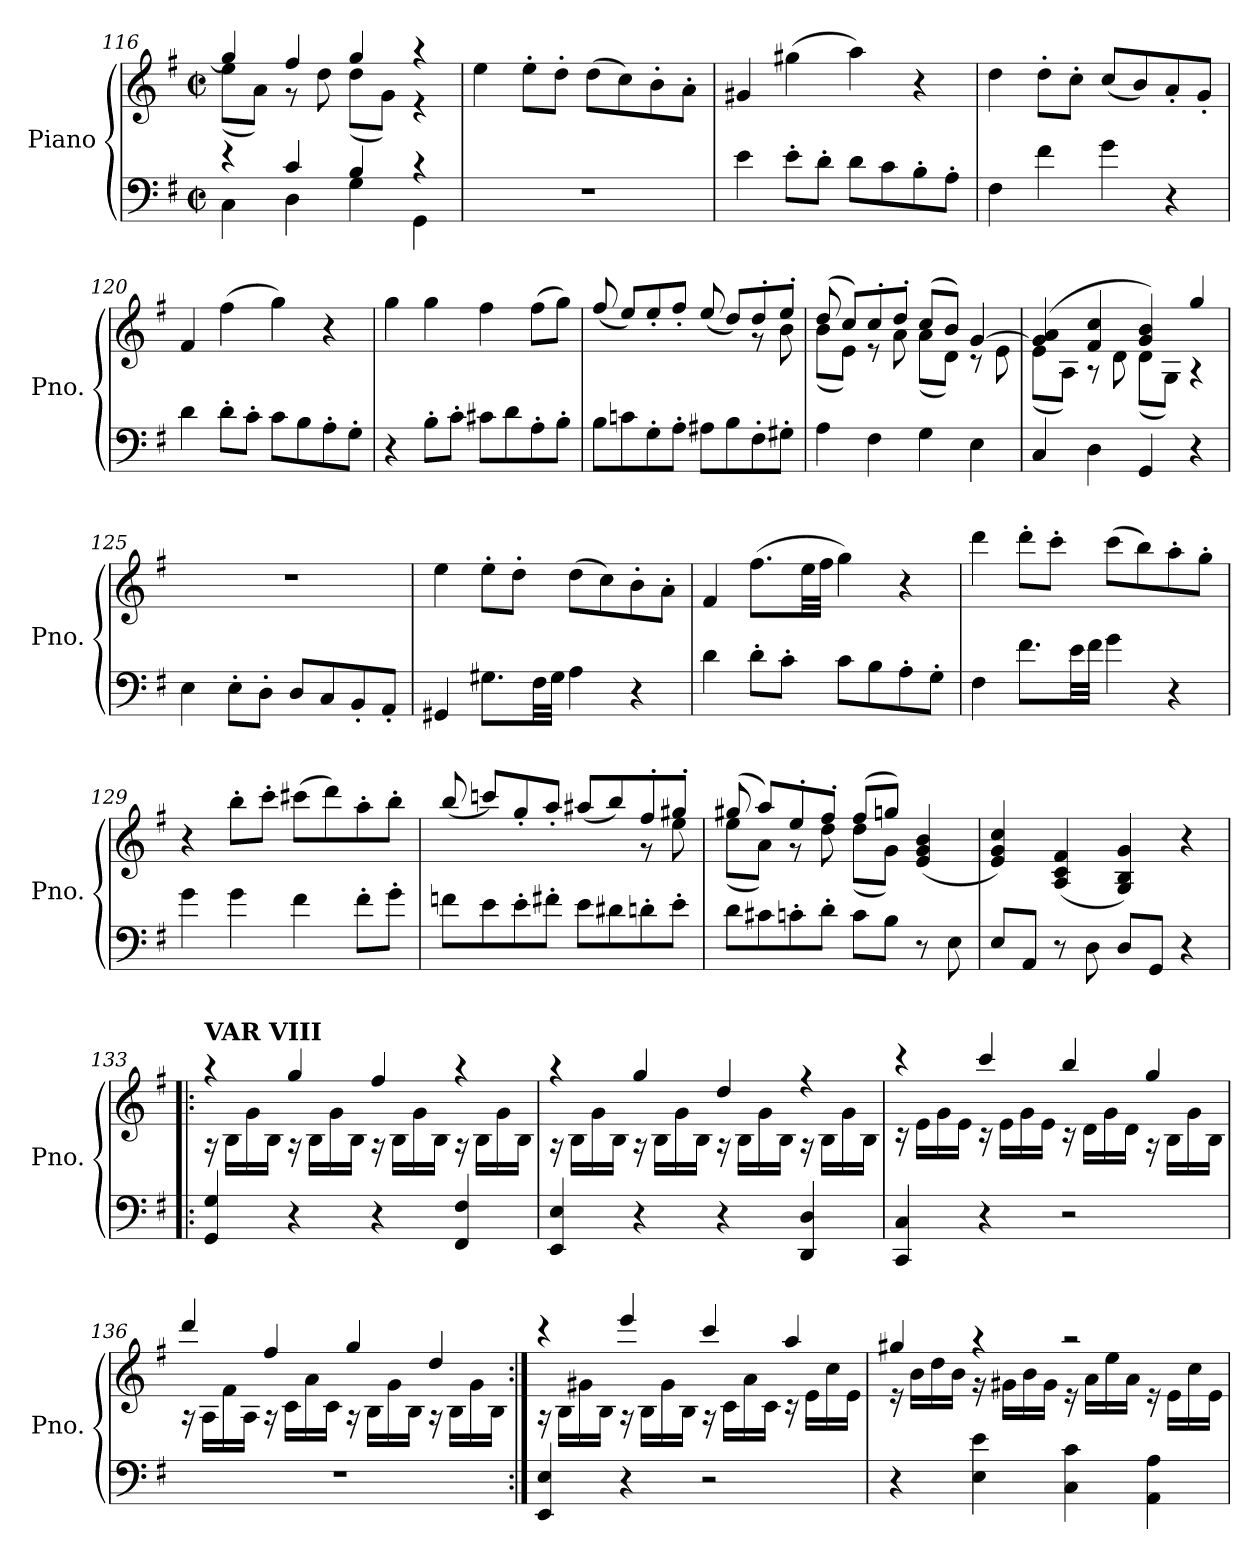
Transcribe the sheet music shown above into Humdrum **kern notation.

**kern	**kern
*part1	*part1
*staff2	*staff1
*I"Piano	*
*I'Pno.	*
*clefF4	*clefG2
*k[f#]	*k[f#]
*G:	*G:
*M2/2	*M2/2
*met(c|)	*met(c|)
=116	=116
*^	*^
4r	4C\	4gg/]	(<8ee\L
.	.	.	8a\J)
4c/	4D\	4ff#/	8r
.	.	.	8dd\
4B/	4G\	4gg/	(<8dd\L
.	.	.	8g\J)
4r	4GG\	4r	4r
*v	*v	*	*
*	*v	*v
!!LO:LB:g=z
=117	=117
1r	4ee\
.	8ee'\L
.	8dd'\J
.	(>8dd\L
.	8cc\)
.	8b'\
.	8a'\J
=118	=118
4e\	4g#X/
8e'\L	(>4gg#X\
8d'\J	.
8d\L	4aa\)
8c\	.
8B'\	4r
8A'\J	.
=119	=119
4F#\	4dd\
4f#\	8dd'\L
.	8cc'\J
4g\	(<8cc/L
.	8b/)
4r	8a'/
.	8g'/J
=120	=120
4d\	4f#/
8d'\L	(>4ff#\
8c'\J	.
8c\L	4gg\)
8B\	.
8A'\	4r
8G'\J	.
=121	=121
4r	4gg\
8B'\L	4gg\
8c'\J	.
8c#X\L	4ff#\
8d\	.
8A'\	(>8ff#\L
8B'\J	8gg\J)
!!LO:PB:g=z
=122	=122
*	*^
8B\L	(>8ff#/	2ryy
8cn\	8ee/L)	.
8G'\	8ee'/	.
8A'\J	8ff#'/J	.
8A#X\L	(>8ee/	4ryy
8B\	8dd/L)	.
8F#'\	8dd'/	8r
8G#X'\J	8ee'/J	8b\
=123	=123	=123
4A\	(>8dd/	(<8b\L
.	8cc/L)	8e\J)
4F#\	8cc'/	8r
.	8dd'/J	8a\
4G\	(>8cc/L	(<8a\L
.	8b/J)	8d\J)
4E\	[4g/	8r
.	.	8e\
=124	=124	=124
4C/	(>4g/] 4a/	(<8e\L
.	.	8A\J)
4D\	4f#/ 4cc/	8r
.	.	8d\
4GG/	4g/ 4b/)	(<8d\L
.	.	8G\J)
4r	4gg/	4r
*	*v	*v
=125	=125
4E\	1r
8E'\L	.
8D'\J	.
8D/L	.
8C/	.
8BB'/	.
8AA'/J	.
=126	=126
4GG#X/	4ee\
8.G#X\L	8ee'\L
.	8dd'\J
32F#\LL	.
32G#\JJJ	.
4A\	(>8dd\L
.	8cc\)
4r	8b'\
.	8a'\J
!!LO:LB:g=z
=127	=127
4d\	4f#/
8d'\L	(>8.ff#\L
8c'\J	.
.	32ee\LL
.	32ff#\JJJ
8c\L	4gg\)
8B\	.
8A'\	4r
8G'\J	.
=128	=128
4F#\	4ddd\
8.f#\L	8ddd'\L
.	8ccc'\J
32e\LL	.
32f#\JJJ	.
4g\	(>8ccc\L
.	8bb\)
4r	8aa'\
.	8gg'\J
=129	=129
4g\	4r
4g\	8bb'\L
.	8ccc'\J
4f#\	(>8ccc#X\L
.	8ddd\)
8f#'\L	8aa'\
8g'\J	8bb'\J
!!LO:LB:g=z
=130	=130
*	*^
8fn\L	(>8bb/	4ryy
8e\	8cccn/L)	.
8e'\	8gg'/	2ryy
8f#X'\J	8aa'/J	.
8e\L	(>8aa#X/L	.
8d#X\	8bb/)	.
8dn'\	8ff#'/	8r
8e'\J	8gg#X'/J	8ee\
=131	=131	=131
8d\L	(>8gg#X/	(<8ee\L
8c#X\	8aa/L)	8a\J)
8cn'\	8ee'/	8r
8d'\J	8ff#'/J	8dd\
8c\L	(>8ff#/L	(<8dd\L
8B\J	8ggn/J)	8g\J)
8r	(>4e/ 4g/ 4b/	4ryy
8E\	.	.
*	*v	*v
=132	=132
8E/L	4e/ 4g/ 4cc/)
8AA/J	.
8r	(<4A/ 4c/ 4f#/
8D\	.
8D/L	4G/ 4B/ 4g/)
8GG/J	.
4r	4r
!!LO:LB:g=z
=133!|:	=133!|:
*	*^
!	!LO:TX:a:B:t=VAR VIII	!
4GG/ 4G/	4r	16r
.	.	16B\LL
.	.	16g\
.	.	16B\JJ
4r	4gg/	16r
.	.	16B\LL
.	.	16g\
.	.	16B\JJ
4r	4ff#/	16r
.	.	16B\LL
.	.	16g\
.	.	16B\JJ
4FF#/ 4F#/	4r	16r
.	.	16B\LL
.	.	16g\
.	.	16B\JJ
=134	=134	=134
4EE/ 4E/	4r	16r
.	.	16B\LL
.	.	16g\
.	.	16B\JJ
4r	4gg/	16r
.	.	16B\LL
.	.	16g\
.	.	16B\JJ
4r	4dd/	16r
.	.	16B\LL
.	.	16g\
.	.	16B\JJ
4DD/ 4D/	4r	16r
.	.	16B\LL
.	.	16g\
.	.	16B\JJ
!!LO:LB:g=z	!!
=135	=135	=135
4CC/ 4C/	4r	16r
.	.	16e\LL
.	.	16g\
.	.	16e\JJ
4r	4ccc/	16r
.	.	16e\LL
.	.	16g\
.	.	16e\JJ
2r	4bb/	16r
.	.	16d\LL
.	.	16g\
.	.	16d\JJ
.	4gg/	16r
.	.	16B\LL
.	.	16g\
.	.	16B\JJ
=136	=136	=136
1r	4ddd/	16r
.	.	16A\LL
.	.	16f#\
.	.	16A\JJ
.	4ff#/	16r
.	.	16c\LL
.	.	16a\
.	.	16c\JJ
.	4gg/	16r
.	.	16B\LL
.	.	16g\
.	.	16B\JJ
.	4dd/	16r
.	.	16B\LL
.	.	16g\
.	.	16B\JJ
!!LO:LB:g=z	!!
=137:|!	=137:|!	=137:|!
4EE/ 4E/	4r	16r
.	.	16B\LL
.	.	16g#X\
.	.	16B\JJ
4r	4eee/	16r
.	.	16B\LL
.	.	16g#\
.	.	16B\JJ
2r	4ccc/	16r
.	.	16c\LL
.	.	16a\
.	.	16c\JJ
.	4aa/	16r
.	.	16e\LL
.	.	16cc\
.	.	16e\JJ
=138	=138	=138
4r	4gg#X/	16r
.	.	16b\LL
.	.	16dd\
.	.	16b\JJ
4E\ 4e\	4r	16r
.	.	16g#X\LL
.	.	16b\
.	.	16g#\JJ
4C\ 4c\	2r	16r
.	.	16a\LL
.	.	16ee\
.	.	16a\JJ
4AA\ 4A\	.	16r
.	.	16e\LL
.	.	16cc\
.	.	16e\JJ
*	*v	*v
=	=
*-	*-
